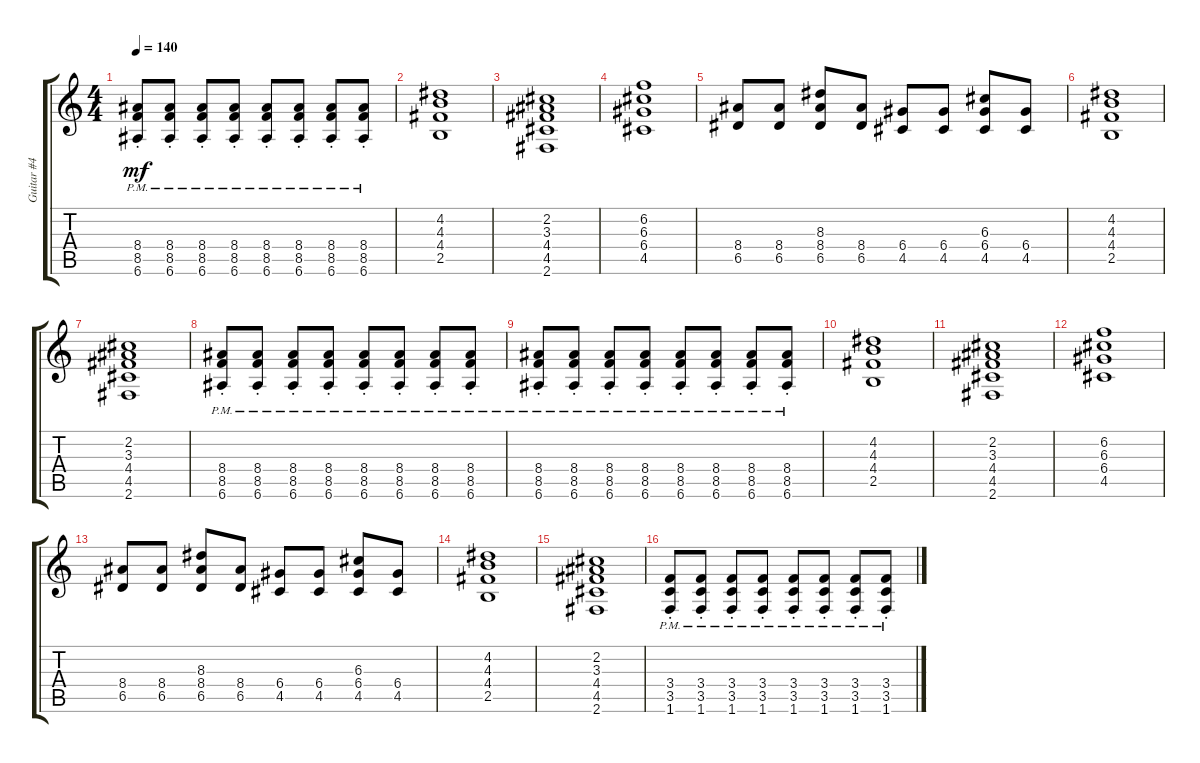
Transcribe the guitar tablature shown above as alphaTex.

\track ("Guitar #4" "Guitar #4") {instrument distortionguitar}
\staff {score tabs}
\tuning (E4 B3 G3 D3 A2 E2) {hide}
\ts (4 4)
\tempo 140
\clef g2
\ks c
(8.4{pm st} 8.5{pm st} 6.6{pm st}).8{dy mf} (8.4{pm st} 8.5{pm st} 6.6{pm st}).8 (8.4{pm st} 8.5{pm st} 6.6{pm st}).8 (8.4{pm st} 8.5{pm st} 6.6{pm st}).8 (8.4{pm st} 8.5{pm st} 6.6{pm st}).8 (8.4{pm st} 8.5{pm st} 6.6{pm st}).8 (8.4{pm st} 8.5{pm st} 6.6{pm st}).8 (8.4{pm st} 8.5{pm st} 6.6{pm st}).8 |
(4.2 4.3 4.4 2.5).1 |
(2.2 3.3 4.4 4.5 2.6).1 |
(6.2 6.3 6.4 4.5).1 |
(8.4 6.5).8 (8.4 6.5).8 (8.3 8.4 6.5).8 (8.4 6.5).8 (6.4 4.5).8 (6.4 4.5).8 (6.3 6.4 4.5).8 (6.4 4.5).8 |
(4.2 4.3 4.4 2.5).1 |
(2.2 3.3 4.4 4.5 2.6).1 |
(8.4{pm st} 8.5{pm st} 6.6{pm st}).8 (8.4{pm st} 8.5{pm st} 6.6{pm st}).8 (8.4{pm st} 8.5{pm st} 6.6{pm st}).8 (8.4{pm st} 8.5{pm st} 6.6{pm st}).8 (8.4{pm st} 8.5{pm st} 6.6{pm st}).8 (8.4{pm st} 8.5{pm st} 6.6{pm st}).8 (8.4{pm st} 8.5{pm st} 6.6{pm st}).8 (8.4{pm st} 8.5{pm st} 6.6{pm st}).8 |
(8.4{pm st} 8.5{pm st} 6.6{pm st}).8 (8.4{pm st} 8.5{pm st} 6.6{pm st}).8 (8.4{pm st} 8.5{pm st} 6.6{pm st}).8 (8.4{pm st} 8.5{pm st} 6.6{pm st}).8 (8.4{pm st} 8.5{pm st} 6.6{pm st}).8 (8.4{pm st} 8.5{pm st} 6.6{pm st}).8 (8.4{pm st} 8.5{pm st} 6.6{pm st}).8 (8.4{pm st} 8.5{pm st} 6.6{pm st}).8 |
(4.2 4.3 4.4 2.5).1 |
(2.2 3.3 4.4 4.5 2.6).1 |
(6.2 6.3 6.4 4.5).1 |
(8.4 6.5).8 (8.4 6.5).8 (8.3 8.4 6.5).8 (8.4 6.5).8 (6.4 4.5).8 (6.4 4.5).8 (6.3 6.4 4.5).8 (6.4 4.5).8 |
(4.2 4.3 4.4 2.5).1 |
(2.2 3.3 4.4 4.5 2.6).1 |
(3.4{pm st} 3.5{pm st} 1.6{pm st}).8 (3.4{pm st} 3.5{pm st} 1.6{pm st}).8 (3.4{pm st} 3.5{pm st} 1.6{pm st}).8 (3.4{pm st} 3.5{pm st} 1.6{pm st}).8 (3.4{pm st} 3.5{pm st} 1.6{pm st}).8 (3.4{pm st} 3.5{pm st} 1.6{pm st}).8 (3.4{pm st} 3.5{pm st} 1.6{pm st}).8 (3.4{pm st} 3.5{pm st} 1.6{pm st}).8
